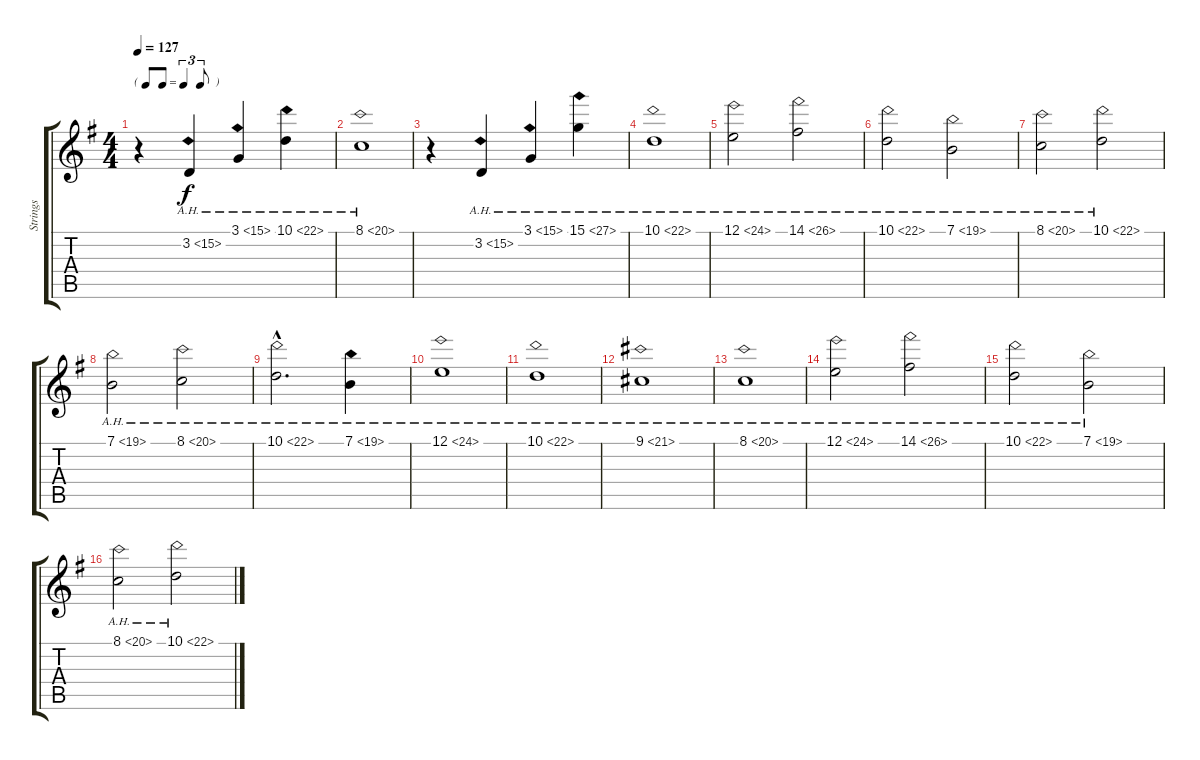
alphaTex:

\track ("Strings" "Strings") {instrument stringensemble1}
\staff {score tabs}
\tuning (E4 B3 G3 D3 A2 E2) {hide}
\ts (4 4)
\tf triplet8th
\tempo 127
\clef g2
\ks g
r.4{dy f} 3.2{ah 12}.4 3.1{ah 12}.4 10.1{ah 12}.4 |
8.1{ah 12}.1 |
r.4 3.2{ah 12}.4 3.1{ah 12}.4 15.1{ah 12}.4 |
10.1{ah 12}.1 |
12.1{ah 12}.2 14.1{ah 12}.2 |
10.1{ah 12}.2 7.1{ah 12}.2 |
8.1{ah 12}.2 10.1{ah 12}.2 |
7.1{ah 12}.2 8.1{ah 12}.2 |
10.1{ah 12 hac}.2{d} 7.1{ah 12}.4 |
12.1{ah 12}.1 |
10.1{ah 12}.1 |
9.1{ah 12}.1 |
8.1{ah 12}.1 |
12.1{ah 12}.2 14.1{ah 12}.2 |
10.1{ah 12}.2 7.1{ah 12}.2 |
8.1{ah 12}.2 10.1{ah 12}.2
